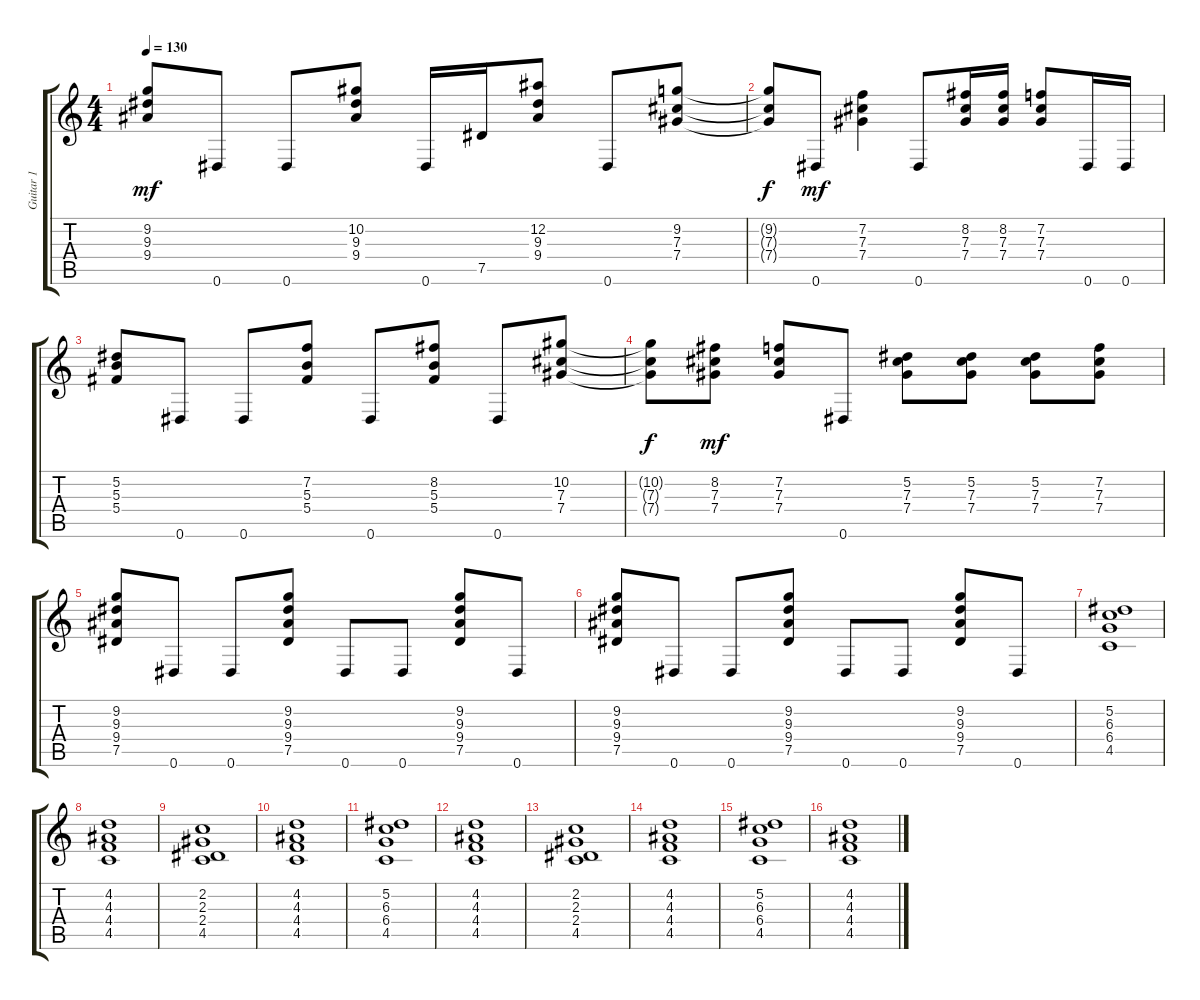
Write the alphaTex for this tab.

\track ("Guitar 1" "Guitar 1") {instrument overdrivenguitar}
\staff {score tabs}
\tuning (Eb4 Bb3 Gb3 Db3 Ab2 Eb2) {hide}
\ts (4 4)
\tempo 130
\clef g2
\ks c
(9.2 9.3 9.4).8{dy mf} 0.6.8 0.6.8 (10.2 9.3 9.4).8 0.6.16 7.5.16 (12.2 9.3 9.4).8 0.6.8 (9.2 7.3 7.4).8 |
(9.2{t} 7.3{t} 7.4{t}).8{dy f} 0.6.8{dy mf} (7.2 7.3 7.4).4 0.6.8 (8.2 7.3 7.4).16 (8.2 7.3 7.4).16 (7.2 7.3 7.4).8 0.6.16 0.6.16 |
(5.2 5.3 5.4).8 0.6.8 0.6.8 (7.2 5.3 5.4).8 0.6.8 (8.2 5.3 5.4).8 0.6.8 (10.2 7.3 7.4).8 |
(10.2{t} 7.3{t} 7.4{t}).8{dy f} (8.2 7.3 7.4).8{dy mf} (7.2 7.3 7.4).8 0.6.8 (5.2 7.3 7.4).8 (5.2 7.3 7.4).8 (5.2 7.3 7.4).8 (7.2 7.3 7.4).8 |
(9.2 9.3 9.4 7.5).8 0.6.8 0.6.8 (9.2 9.3 9.4 7.5).8 0.6.8 0.6.8 (9.2 9.3 9.4 7.5).8 0.6.8 |
(9.2 9.3 9.4 7.5).8 0.6.8 0.6.8 (9.2 9.3 9.4 7.5).8 0.6.8 0.6.8 (9.2 9.3 9.4 7.5).8 0.6.8 |
(5.2 6.3 6.4 4.5).1 |
(4.2 4.3 4.4 4.5).1 |
(2.2 2.3 2.4 4.5).1 |
(4.2 4.3 4.4 4.5).1 |
(5.2 6.3 6.4 4.5).1 |
(4.2 4.3 4.4 4.5).1 |
(2.2 2.3 2.4 4.5).1 |
(4.2 4.3 4.4 4.5).1 |
(5.2 6.3 6.4 4.5).1 |
(4.2 4.3 4.4 4.5).1
